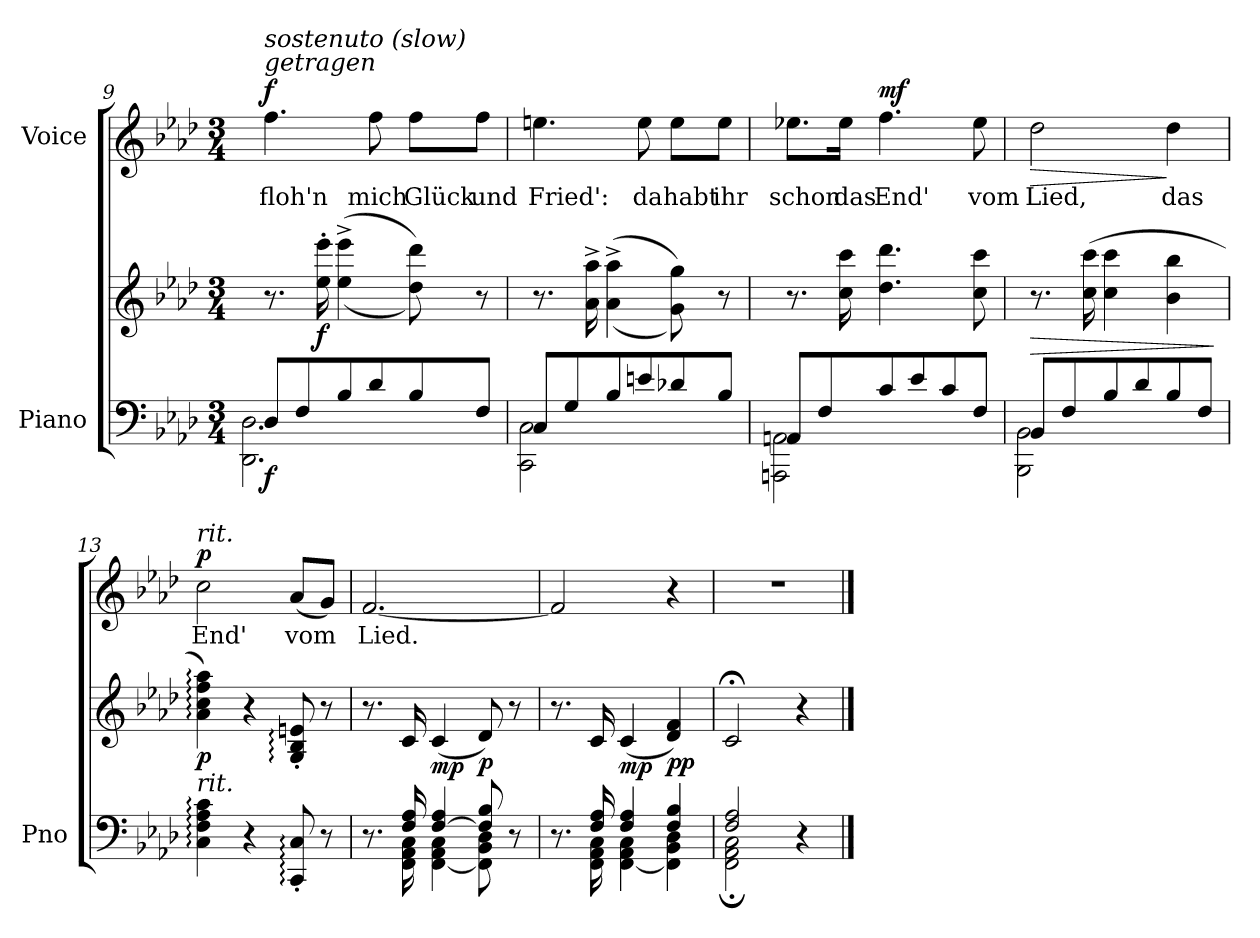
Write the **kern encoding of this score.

**kern	**kern	**dynam	**kern	**text	**dynam
*part2	*part2	*part2	*part1	*part1	*part1
*staff3	*staff2	*staff2/3	*staff1	*staff1	*staff1
*I"Piano	*	*	*I"Voice	*	*
*I'Pno	*	*	*	*	*
*clefF4	*clefG2	*	*clefG2	*	*
*k[b-e-a-d-]	*k[b-e-a-d-]	*	*k[b-e-a-d-]	*	*
*M3/4	*M3/4	*	*M3/4	*	*
*MM72	*MM72	*	*MM72	*	*
=9	=9	=9	=9	=9	=9
*^	*	*	*	*	*
!	!	!	!	!LO:TX:a:i:t=getragen	!	!
!	!	!	!	!LO:TX:a:i:t=sostenuto (slow)	!	!
!	!	!	!LO:DY:b=2	!	!LO:LY:b	!LO:DY:a
8D-/L	2.DD-\ 2.D-\	8.r	f	4.ff\	floh'n	f
8F/	.	.	.	.	.	.
!	!	!	!LO:DY:b	!	!	!
.	.	16ee-\' 16eee-\'	f	.	.	.
8B-/	.	(>(>4ee-\^ 4eee-\^	.	.	.	.
*	*	*	*	*MM70	*	*
!	!	!	!	!	!LO:LY:b	!
8d-/	.	.	.	8ff\	mich	.
!	!	!	!	!	!LO:LY:b	!
8B-/	.	8dd-\ 8ddd-\))	.	8ff\L	Glück	.
*	*	*	*	*MM68	*	*
!	!	!	!	!	!LO:LY:b	!
8F/J	.	8r	.	8ff\J	und	.
=10	=10	=10	=10	=10	=10	=10
!	!	!	!	!	!LO:LY:b	!
8C/L	2CC\ 2C\	8.r	.	4.een\	Fried':	.
8G/	.	.	.	.	.	.
.	.	16a-\^ 16aa-\^	.	.	.	.
8B-/	.	(>(>4a-\^ 4aa-\^	.	.	.	.
!	!	!	!	!	!LO:LY:b	!
8en/	.	.	.	8ee\	da	.
!	!	!	!	!	!LO:LY:b	!
8d-X/	4ryy	8g\ 8gg\))	.	8ee\L	habt	.
!	!	!	!	!	!LO:LY:b	!
8B-/J	.	8r	.	8ee\J	ihr	.
!!LO:PB:g=z
=11	=11	=11	=11	=11	=11	=11
!	!	!	!	!	!LO:LY:b	!
8AAn/L	2AAAn\ 2AA\	8.r	.	8.ee-X\L	schon	.
8F/	.	.	.	.	.	.
!	!	!	!	!	!LO:LY:b	!
.	.	16cc\ 16ccc\	.	16ee-\Jk	das	.
!	!	!	!	!	!LO:LY:b	!LO:DY:a
8c/	.	4.dd-\ 4.ddd-\	.	4.ff\	End'	mf
8e-/	.	.	.	.	.	.
8c/	4ryy	.	.	.	.	.
!	!	!	!	!	!LO:LY:b	!
8F/J	.	8cc\ 8ccc\	.	8ee-\	vom	.
=12	=12	=12	=12	=12	=12	=12
!	!	!	!LO:HP:b	!	!LO:LY:b	!LO:HP:b
8BB-/L	2BBB-\ 2BB-\	8.r	>	2dd-\	Lied,	>
8F/	.	.	.	.	.	.
.	.	(>16cc\ 16ccc\	.	.	.	.
8B-/	.	4cc\ 4ccc\	.	.	.	.
8d-/	.	.	.	.	.	.
!	!	!	!	!	!LO:LY:b	!
8B-/	4ryy	4b-\ 4bb-\	.	4dd-\	das	]
8F/J	.	.	.	.	.	.
*v	*v	*	*	*	*	*
.	.	]	.	.	.
=13	=13	=13	=13	=13	=13
*	*	*	*MM67	*	*
!	!	!	!LO:TX:a:i:t=rit.	!	!
!LO:TX:a:i:t=rit.	!	!	!	!	!
!	!	!LO:DY:b	!	!LO:LY:b	!LO:DY:a
4C\: 4F\: 4A-\: 4c\:	4a-\: 4cc\: 4ff\: 4aa-\:)	p	2cc\	End'	p
4r	4r	.	.	.	.
*	*	*	*MM66	*	*
!	!	!	!	!LO:LY:b	!
8CC/:' 8C/:'	8G/:' 8B-/:' 8en/:'	.	(<8a-/L	vom	.
8r	8r	.	8g/J)	.	.
=14	=14	=14	=14	=14	=14
*	*	*	*MM64	*	*
*^	*	*	*	*	*
!	!	!	!	!	!LO:LY:b	!
8.ryy	8.r	8.r	.	[2.f/	Lied.	.
16F/ 16A-/	16FF\ 16AA-\ 16C\	16c/	.	.	.	.
!	!	!	!LO:DY:b	!	!	!
[4F/ 4A-/	[4FF\ 4AA-\ 4C\	(>4c/	mp	.	.	.
!	!	!	!LO:DY:b	!	!	!
8F/] 8B-/	8FF\] 8BB-\ 8D-\	8d-/)	p	.	.	.
8ryy	8r	8r	.	.	.	.
=15	=15	=15	=15	=15	=15	=15
*	*	*	*	*MM62	*	*
8.ryy	8.r	8.r	.	2f/]	.	.
16F/ 16A-/	16FF\ 16AA-\ 16C\	16c/	.	.	.	.
!	!	!	!LO:DY:b	!	!	!
4F/ 4A-/	[4FF\ 4AA-\ 4C\	(>4c/	mp	.	.	.
*	*	*	*	*MM60	*	*
!	!	!	!LO:DY:b	!	!	!
4F/ 4B-/	4FF\] 4BB-\ 4D-\	4d-/ 4f/)	pp	4r	.	.
=16	=16	=16	=16	=16	=16	=16
2F/ 2A-/	2FF\; 2AA-\; 2C\;	2c;</	.	2.r	.	.
4ryy	4r	4r	.	.	.	.
*v	*v	*	*	*	*	*
==	==	==	==	==	==
*-	*-	*-	*-	*-	*-
